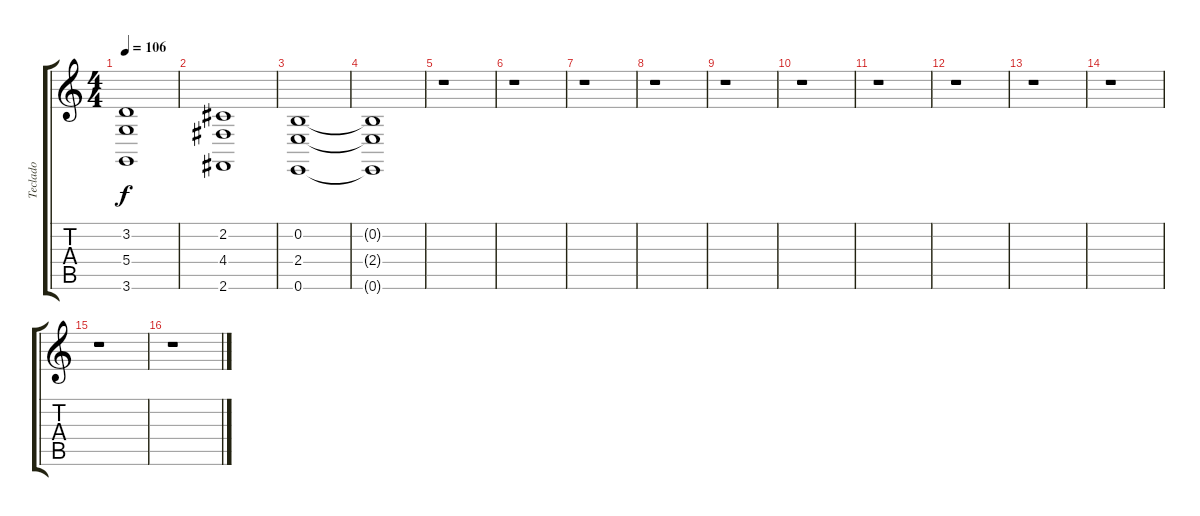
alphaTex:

\track ("Teclado" "Teclado") {instrument choiraahs}
\staff {score tabs}
\tuning (E4 B3 G3 D3 A2 E2) {hide}
\ts (4 4)
\tempo 106
\clef g2
\ks c
(3.2 5.4 3.6).1{dy f} |
(2.2 4.4 2.6).1 |
(0.2 2.4 0.6).1 |
(0.2{t} 2.4{t} 0.6{t}).1 |
r.1 |
r.1 |
r.1 |
r.1 |
r.1 |
r.1 |
r.1 |
r.1 |
r.1 |
r.1 |
r.1 |
r.1
